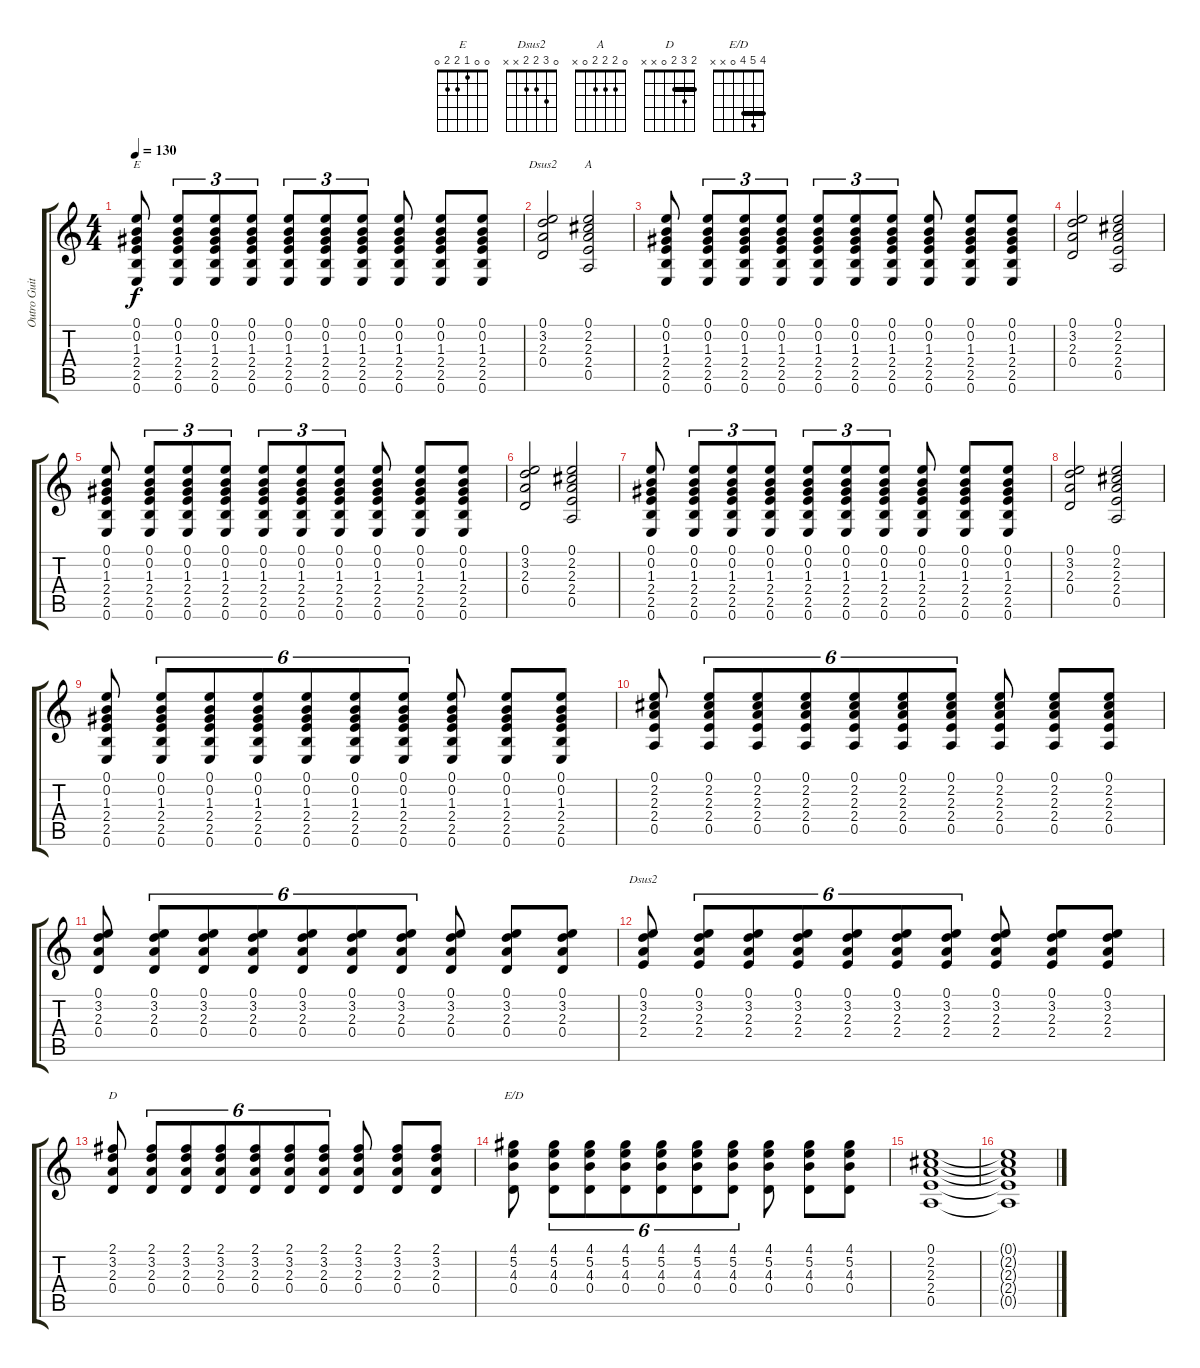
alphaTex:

\track ("Outro Guitar" "Outro Guit") {instrument electricguitarclean}
\staff {score tabs}
\tuning (E4 B3 G3 D3 A2 E2) {hide}
\chord ("E" 0 0 1 2 2 0)
\chord ("Dsus2" 0 3 2 0 x x)
\chord ("A" 0 2 2 2 0 x)
\chord ("Dsus2" 0 3 2 2 x x)
\chord ("D" 2 3 2 0 x x) {barre 2}
\chord ("E/D" 4 5 4 0 x x) {barre 4}
\ts (4 4)
\tempo 130
\clef g2
\ks c
(0.1 0.2 1.3 2.4 2.5 0.6).8{ch "E" dy f} (0.1 0.2 1.3 2.4 2.5 0.6).8{tu (3 2)} (0.1 0.2 1.3 2.4 2.5 0.6).8{tu (3 2)} (0.1 0.2 1.3 2.4 2.5 0.6).8{tu (3 2)} (0.1 0.2 1.3 2.4 2.5 0.6).8{tu (3 2)} (0.1 0.2 1.3 2.4 2.5 0.6).8{tu (3 2)} (0.1 0.2 1.3 2.4 2.5 0.6).8{tu (3 2)} (0.1 0.2 1.3 2.4 2.5 0.6).8 (0.1 0.2 1.3 2.4 2.5 0.6).8 (0.1 0.2 1.3 2.4 2.5 0.6).8 |
(0.1 3.2 2.3 0.4).2{ch "Dsus2"} (0.1 2.2 2.3 2.4 0.5).2{ch "A"} |
(0.1 0.2 1.3 2.4 2.5 0.6).8 (0.1 0.2 1.3 2.4 2.5 0.6).8{tu (3 2)} (0.1 0.2 1.3 2.4 2.5 0.6).8{tu (3 2)} (0.1 0.2 1.3 2.4 2.5 0.6).8{tu (3 2)} (0.1 0.2 1.3 2.4 2.5 0.6).8{tu (3 2)} (0.1 0.2 1.3 2.4 2.5 0.6).8{tu (3 2)} (0.1 0.2 1.3 2.4 2.5 0.6).8{tu (3 2)} (0.1 0.2 1.3 2.4 2.5 0.6).8 (0.1 0.2 1.3 2.4 2.5 0.6).8 (0.1 0.2 1.3 2.4 2.5 0.6).8 |
(0.1 3.2 2.3 0.4).2 (0.1 2.2 2.3 2.4 0.5).2 |
(0.1 0.2 1.3 2.4 2.5 0.6).8 (0.1 0.2 1.3 2.4 2.5 0.6).8{tu (3 2)} (0.1 0.2 1.3 2.4 2.5 0.6).8{tu (3 2)} (0.1 0.2 1.3 2.4 2.5 0.6).8{tu (3 2)} (0.1 0.2 1.3 2.4 2.5 0.6).8{tu (3 2)} (0.1 0.2 1.3 2.4 2.5 0.6).8{tu (3 2)} (0.1 0.2 1.3 2.4 2.5 0.6).8{tu (3 2)} (0.1 0.2 1.3 2.4 2.5 0.6).8 (0.1 0.2 1.3 2.4 2.5 0.6).8 (0.1 0.2 1.3 2.4 2.5 0.6).8 |
(0.1 3.2 2.3 0.4).2 (0.1 2.2 2.3 2.4 0.5).2 |
(0.1 0.2 1.3 2.4 2.5 0.6).8 (0.1 0.2 1.3 2.4 2.5 0.6).8{tu (3 2)} (0.1 0.2 1.3 2.4 2.5 0.6).8{tu (3 2)} (0.1 0.2 1.3 2.4 2.5 0.6).8{tu (3 2)} (0.1 0.2 1.3 2.4 2.5 0.6).8{tu (3 2)} (0.1 0.2 1.3 2.4 2.5 0.6).8{tu (3 2)} (0.1 0.2 1.3 2.4 2.5 0.6).8{tu (3 2)} (0.1 0.2 1.3 2.4 2.5 0.6).8 (0.1 0.2 1.3 2.4 2.5 0.6).8 (0.1 0.2 1.3 2.4 2.5 0.6).8 |
(0.1 3.2 2.3 0.4).2 (0.1 2.2 2.3 2.4 0.5).2 |
(0.1 0.2 1.3 2.4 2.5 0.6).8 (0.1 0.2 1.3 2.4 2.5 0.6).8{tu (6 4)} (0.1 0.2 1.3 2.4 2.5 0.6).8{tu (6 4)} (0.1 0.2 1.3 2.4 2.5 0.6).8{tu (6 4)} (0.1 0.2 1.3 2.4 2.5 0.6).8{tu (6 4)} (0.1 0.2 1.3 2.4 2.5 0.6).8{tu (6 4)} (0.1 0.2 1.3 2.4 2.5 0.6).8{tu (6 4)} (0.1 0.2 1.3 2.4 2.5 0.6).8 (0.1 0.2 1.3 2.4 2.5 0.6).8 (0.1 0.2 1.3 2.4 2.5 0.6).8 |
(0.1 2.2 2.3 2.4 0.5).8 (0.1 2.2 2.3 2.4 0.5).8{tu (6 4)} (0.1 2.2 2.3 2.4 0.5).8{tu (6 4)} (0.1 2.2 2.3 2.4 0.5).8{tu (6 4)} (0.1 2.2 2.3 2.4 0.5).8{tu (6 4)} (0.1 2.2 2.3 2.4 0.5).8{tu (6 4)} (0.1 2.2 2.3 2.4 0.5).8{tu (6 4)} (0.1 2.2 2.3 2.4 0.5).8 (0.1 2.2 2.3 2.4 0.5).8 (0.1 2.2 2.3 2.4 0.5).8 |
(0.1 3.2 2.3 0.4).8 (0.1 3.2 2.3 0.4).8{tu (6 4)} (0.1 3.2 2.3 0.4).8{tu (6 4)} (0.1 3.2 2.3 0.4).8{tu (6 4)} (0.1 3.2 2.3 0.4).8{tu (6 4)} (0.1 3.2 2.3 0.4).8{tu (6 4)} (0.1 3.2 2.3 0.4).8{tu (6 4)} (0.1 3.2 2.3 0.4).8 (0.1 3.2 2.3 0.4).8 (0.1 3.2 2.3 0.4).8 |
(0.1 3.2 2.3 2.4).8{ch "Dsus2"} (0.1 3.2 2.3 2.4).8{tu (6 4)} (0.1 3.2 2.3 2.4).8{tu (6 4)} (0.1 3.2 2.3 2.4).8{tu (6 4)} (0.1 3.2 2.3 2.4).8{tu (6 4)} (0.1 3.2 2.3 2.4).8{tu (6 4)} (0.1 3.2 2.3 2.4).8{tu (6 4)} (0.1 3.2 2.3 2.4).8 (0.1 3.2 2.3 2.4).8 (0.1 3.2 2.3 2.4).8 |
(2.1 3.2 2.3 0.4).8{ch "D"} (2.1 3.2 2.3 0.4).8{tu (6 4)} (2.1 3.2 2.3 0.4).8{tu (6 4)} (2.1 3.2 2.3 0.4).8{tu (6 4)} (2.1 3.2 2.3 0.4).8{tu (6 4)} (2.1 3.2 2.3 0.4).8{tu (6 4)} (2.1 3.2 2.3 0.4).8{tu (6 4)} (2.1 3.2 2.3 0.4).8 (2.1 3.2 2.3 0.4).8 (2.1 3.2 2.3 0.4).8 |
(4.1 5.2 4.3 0.4).8{ch "E/D"} (4.1 5.2 4.3 0.4).8{tu (6 4)} (4.1 5.2 4.3 0.4).8{tu (6 4)} (4.1 5.2 4.3 0.4).8{tu (6 4)} (4.1 5.2 4.3 0.4).8{tu (6 4)} (4.1 5.2 4.3 0.4).8{tu (6 4)} (4.1 5.2 4.3 0.4).8{tu (6 4)} (4.1 5.2 4.3 0.4).8 (4.1 5.2 4.3 0.4).8 (4.1 5.2 4.3 0.4).8 |
(0.1 2.2 2.3 2.4 0.5).1 |
(0.1{t} 2.2{t} 2.3{t} 2.4{t} 0.5{t}).1
